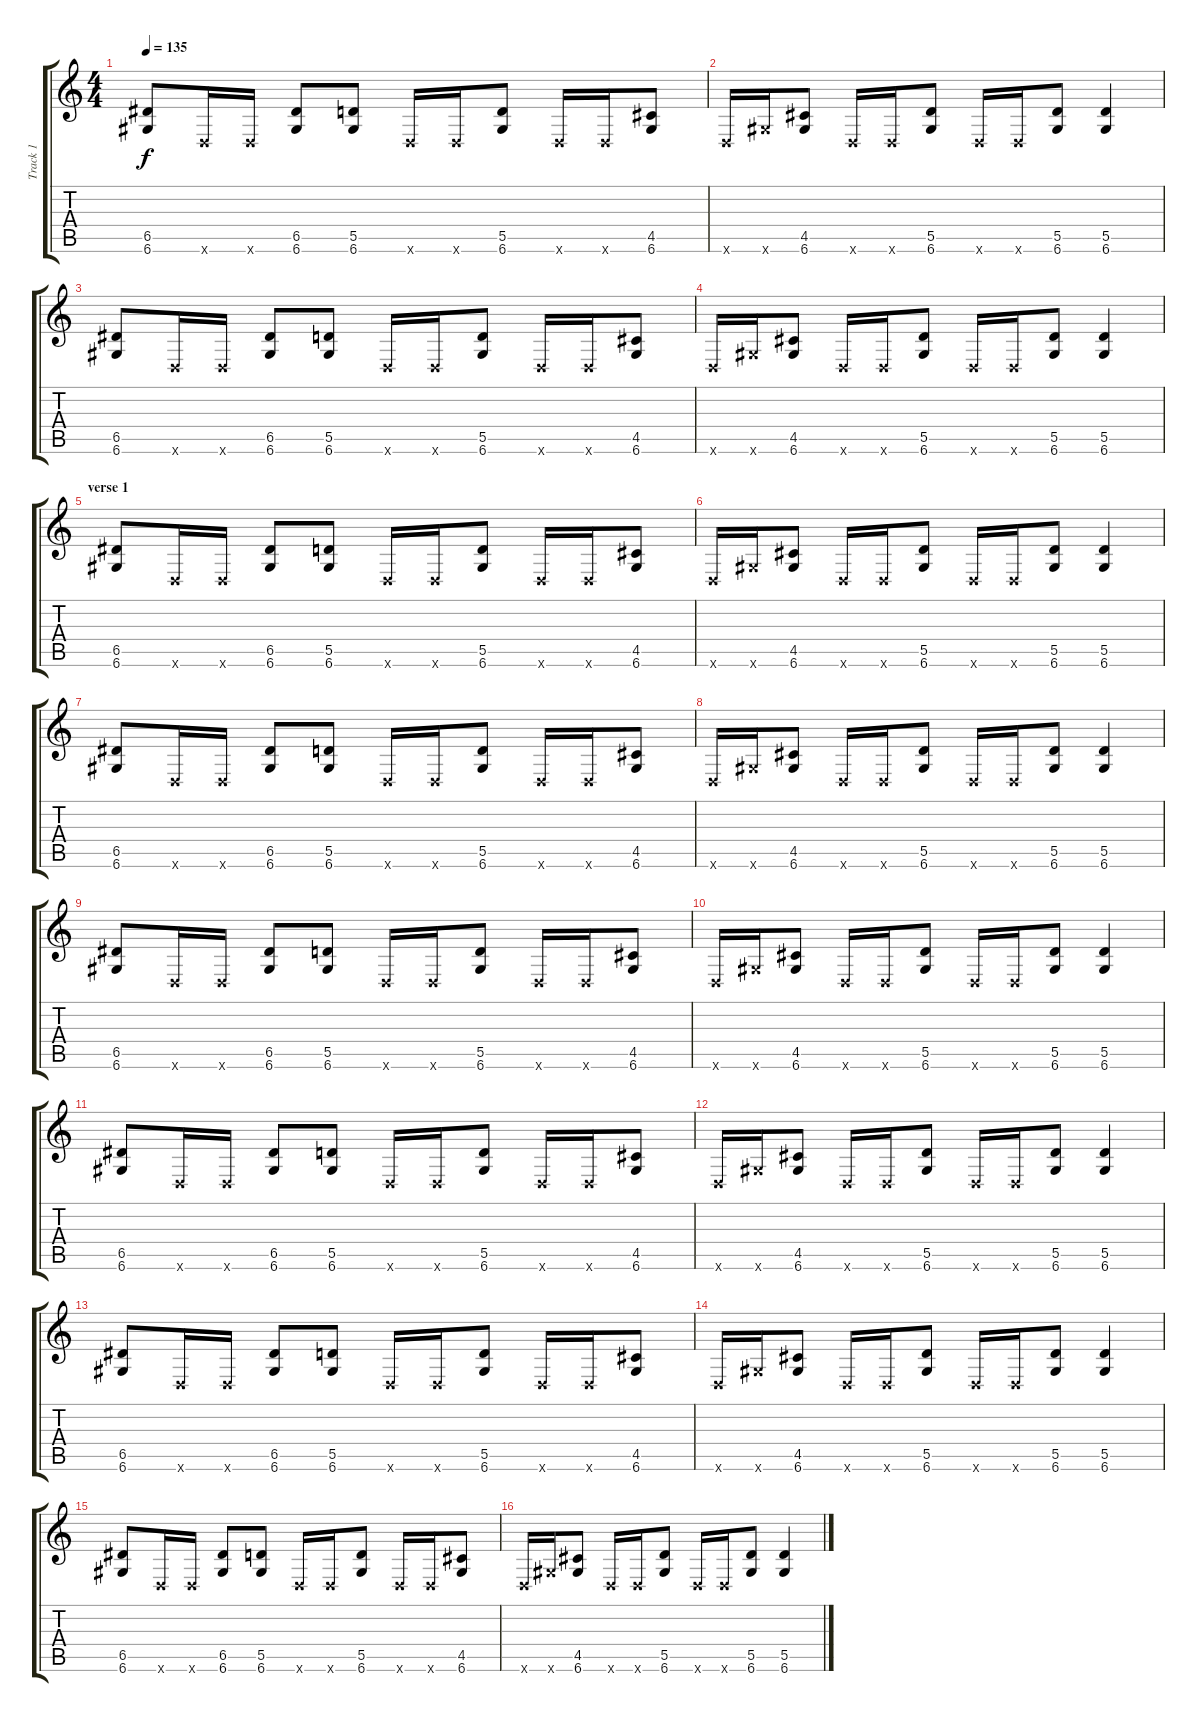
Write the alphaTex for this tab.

\track ("Track 1" "Track 1") {instrument electricguitarmuted}
\staff {score tabs}
\tuning (E4 B3 G3 D3 A2 D2) {hide}
\ts (4 4)
\tempo 135
\clef g2
\ks c
(6.5 6.6).8{dy f instrument electricguitarmuted} 0.6{x}.16 0.6{x}.16 (6.5 6.6).8 (5.5 6.6).8 0.6{x}.16 0.6{x}.16 (5.5 6.6).8 0.6{x}.16 0.6{x}.16 (4.5 6.6).8 |
0.6{x}.16 6.6{x}.16 (4.5 6.6).8 0.6{x}.16 0.6{x}.16 (5.5 6.6).8 0.6{x}.16 0.6{x}.16 (5.5 6.6).8 (5.5 6.6).4 |
(6.5 6.6).8 0.6{x}.16 0.6{x}.16 (6.5 6.6).8 (5.5 6.6).8 0.6{x}.16 0.6{x}.16 (5.5 6.6).8 0.6{x}.16 0.6{x}.16 (4.5 6.6).8 |
0.6{x}.16 6.6{x}.16 (4.5 6.6).8 0.6{x}.16 0.6{x}.16 (5.5 6.6).8 0.6{x}.16 0.6{x}.16 (5.5 6.6).8 (5.5 6.6).4 |
\section ("" "verse 1")
(6.5 6.6).8 0.6{x}.16 0.6{x}.16 (6.5 6.6).8 (5.5 6.6).8 0.6{x}.16 0.6{x}.16 (5.5 6.6).8 0.6{x}.16 0.6{x}.16 (4.5 6.6).8 |
0.6{x}.16 6.6{x}.16 (4.5 6.6).8 0.6{x}.16 0.6{x}.16 (5.5 6.6).8 0.6{x}.16 0.6{x}.16 (5.5 6.6).8 (5.5 6.6).4 |
(6.5 6.6).8 0.6{x}.16 0.6{x}.16 (6.5 6.6).8 (5.5 6.6).8 0.6{x}.16 0.6{x}.16 (5.5 6.6).8 0.6{x}.16 0.6{x}.16 (4.5 6.6).8 |
0.6{x}.16 6.6{x}.16 (4.5 6.6).8 0.6{x}.16 0.6{x}.16 (5.5 6.6).8 0.6{x}.16 0.6{x}.16 (5.5 6.6).8 (5.5 6.6).4 |
(6.5 6.6).8 0.6{x}.16 0.6{x}.16 (6.5 6.6).8 (5.5 6.6).8 0.6{x}.16 0.6{x}.16 (5.5 6.6).8 0.6{x}.16 0.6{x}.16 (4.5 6.6).8 |
0.6{x}.16 6.6{x}.16 (4.5 6.6).8 0.6{x}.16 0.6{x}.16 (5.5 6.6).8 0.6{x}.16 0.6{x}.16 (5.5 6.6).8 (5.5 6.6).4 |
(6.5 6.6).8 0.6{x}.16 0.6{x}.16 (6.5 6.6).8 (5.5 6.6).8 0.6{x}.16 0.6{x}.16 (5.5 6.6).8 0.6{x}.16 0.6{x}.16 (4.5 6.6).8 |
0.6{x}.16 6.6{x}.16 (4.5 6.6).8 0.6{x}.16 0.6{x}.16 (5.5 6.6).8 0.6{x}.16 0.6{x}.16 (5.5 6.6).8 (5.5 6.6).4 |
(6.5 6.6).8 0.6{x}.16 0.6{x}.16 (6.5 6.6).8 (5.5 6.6).8 0.6{x}.16 0.6{x}.16 (5.5 6.6).8 0.6{x}.16 0.6{x}.16 (4.5 6.6).8 |
0.6{x}.16 6.6{x}.16 (4.5 6.6).8 0.6{x}.16 0.6{x}.16 (5.5 6.6).8 0.6{x}.16 0.6{x}.16 (5.5 6.6).8 (5.5 6.6).4 |
(6.5 6.6).8 0.6{x}.16 0.6{x}.16 (6.5 6.6).8 (5.5 6.6).8 0.6{x}.16 0.6{x}.16 (5.5 6.6).8 0.6{x}.16 0.6{x}.16 (4.5 6.6).8 |
0.6{x}.16 6.6{x}.16 (4.5 6.6).8 0.6{x}.16 0.6{x}.16 (5.5 6.6).8 0.6{x}.16 0.6{x}.16 (5.5 6.6).8 (5.5 6.6).4
